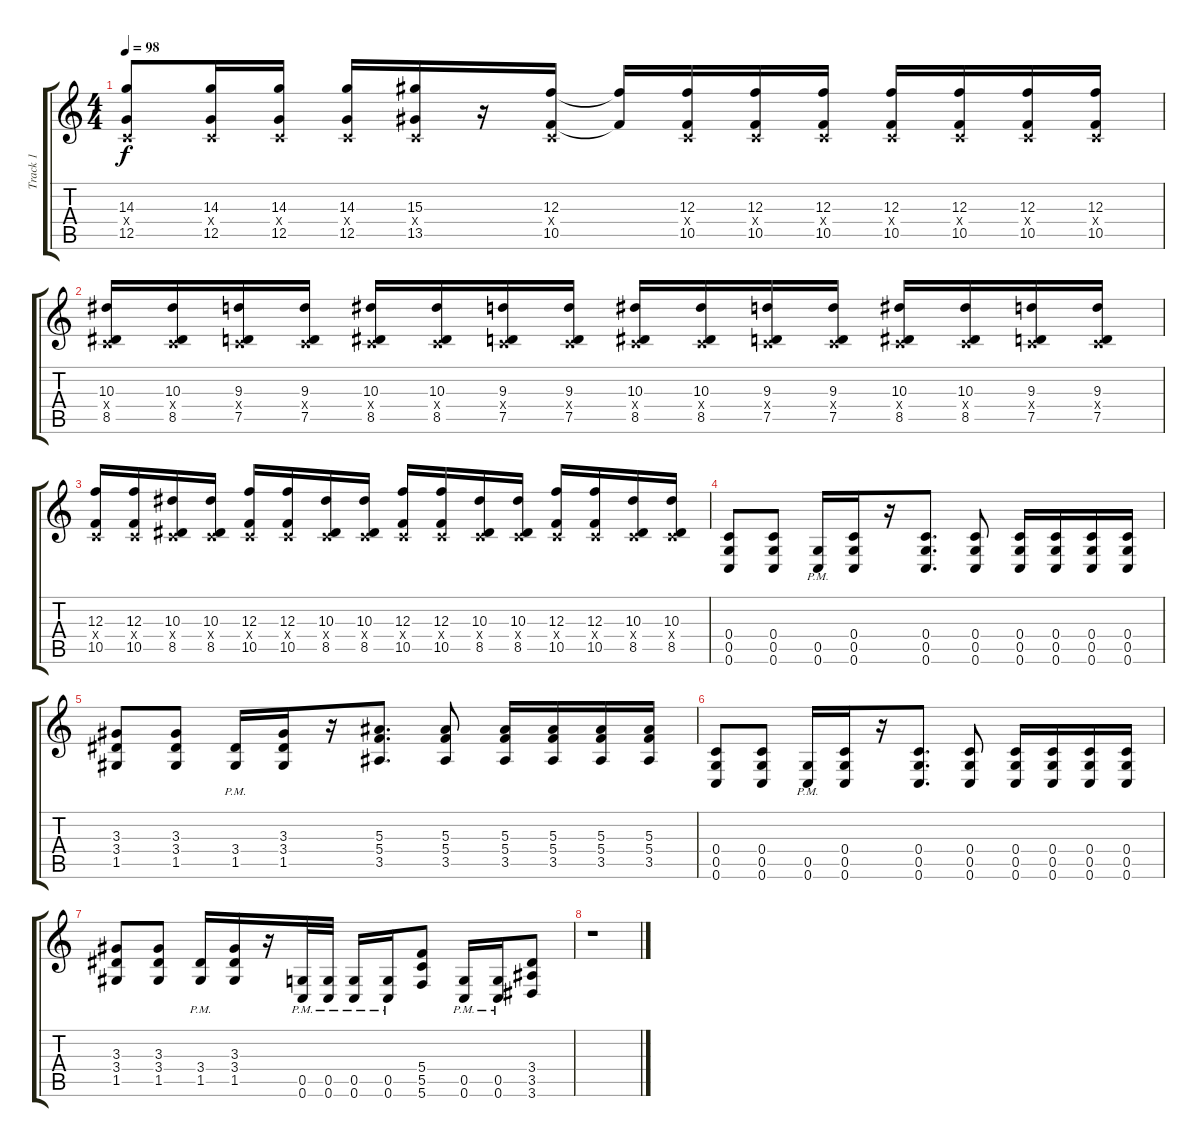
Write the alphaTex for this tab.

\track ("Track 1" "Track 1") {instrument overdrivenguitar}
\staff {score tabs}
\tuning (D4 A3 F3 C3 G2 C2) {hide}
\ts (4 4)
\tempo 98
\clef g2
\ks c
(14.3 0.4{x} 12.5).8{dy f} (14.3 0.4{x} 12.5).16 (14.3 0.4{x} 12.5).16 (14.3 0.4{x} 12.5).16 (15.3 0.4{x} 13.5).16 r.16 (12.3 0.4{x} 10.5).16 (12.3{t} 10.5{t}).16 (12.3 0.4{x} 10.5).16 (12.3 0.4{x} 10.5).16 (12.3 0.4{x} 10.5).16 (12.3 0.4{x} 10.5).16 (12.3 0.4{x} 10.5).16 (12.3 0.4{x} 10.5).16 (12.3 0.4{x} 10.5).16 |
(10.3 0.4{x} 8.5).16 (10.3 0.4{x} 8.5).16 (9.3 0.4{x} 7.5).16 (9.3 0.4{x} 7.5).16 (10.3 0.4{x} 8.5).16 (10.3 0.4{x} 8.5).16 (9.3 0.4{x} 7.5).16 (9.3 0.4{x} 7.5).16 (10.3 0.4{x} 8.5).16 (10.3 0.4{x} 8.5).16 (9.3 0.4{x} 7.5).16 (9.3 0.4{x} 7.5).16 (10.3 0.4{x} 8.5).16 (10.3 0.4{x} 8.5).16 (9.3 0.4{x} 7.5).16 (9.3 0.4{x} 7.5).16 |
(12.3 0.4{x} 10.5).16 (12.3 0.4{x} 10.5).16 (10.3 0.4{x} 8.5).16 (10.3 0.4{x} 8.5).16 (12.3 0.4{x} 10.5).16 (12.3 0.4{x} 10.5).16 (10.3 0.4{x} 8.5).16 (10.3 0.4{x} 8.5).16 (12.3 0.4{x} 10.5).16 (12.3 0.4{x} 10.5).16 (10.3 0.4{x} 8.5).16 (10.3 0.4{x} 8.5).16 (12.3 0.4{x} 10.5).16 (12.3 0.4{x} 10.5).16 (10.3 0.4{x} 8.5).16 (10.3 0.4{x} 8.5).16 |
(0.4 0.5 0.6).8 (0.4 0.5 0.6).8 (0.5{pm} 0.6{pm}).16 (0.4 0.5 0.6).16 r.16 (0.4 0.5 0.6).8{d} (0.4 0.5 0.6).8 (0.4 0.5 0.6).16 (0.4 0.5 0.6).16 (0.4 0.5 0.6).16 (0.4 0.5 0.6).16 |
(3.3 3.4 1.5).8 (3.3 3.4 1.5).8 (3.4{pm} 1.5{pm}).16 (3.3 3.4 1.5).16 r.16 (5.3 5.4 3.5).8{d} (5.3 5.4 3.5).8 (5.3 5.4 3.5).16 (5.3 5.4 3.5).16 (5.3 5.4 3.5).16 (5.3 5.4 3.5).16 |
(0.4 0.5 0.6).8 (0.4 0.5 0.6).8 (0.5{pm} 0.6{pm}).16 (0.4 0.5 0.6).16 r.16 (0.4 0.5 0.6).8{d} (0.4 0.5 0.6).8 (0.4 0.5 0.6).16 (0.4 0.5 0.6).16 (0.4 0.5 0.6).16 (0.4 0.5 0.6).16 |
(3.3 3.4 1.5).8 (3.3 3.4 1.5).8 (3.4{pm} 1.5{pm}).16 (3.3 3.4 1.5).16 r.16 (0.5{pm} 0.6{pm}).32 (0.5{pm} 0.6{pm}).32 (0.5{pm} 0.6{pm}).16 (0.5{pm} 0.6).16 (5.4 5.5 5.6).8 (0.5{pm} 0.6{pm}).16 (0.5{pm} 0.6{pm}).16 (3.4 3.5 3.6).8 |
r.1
